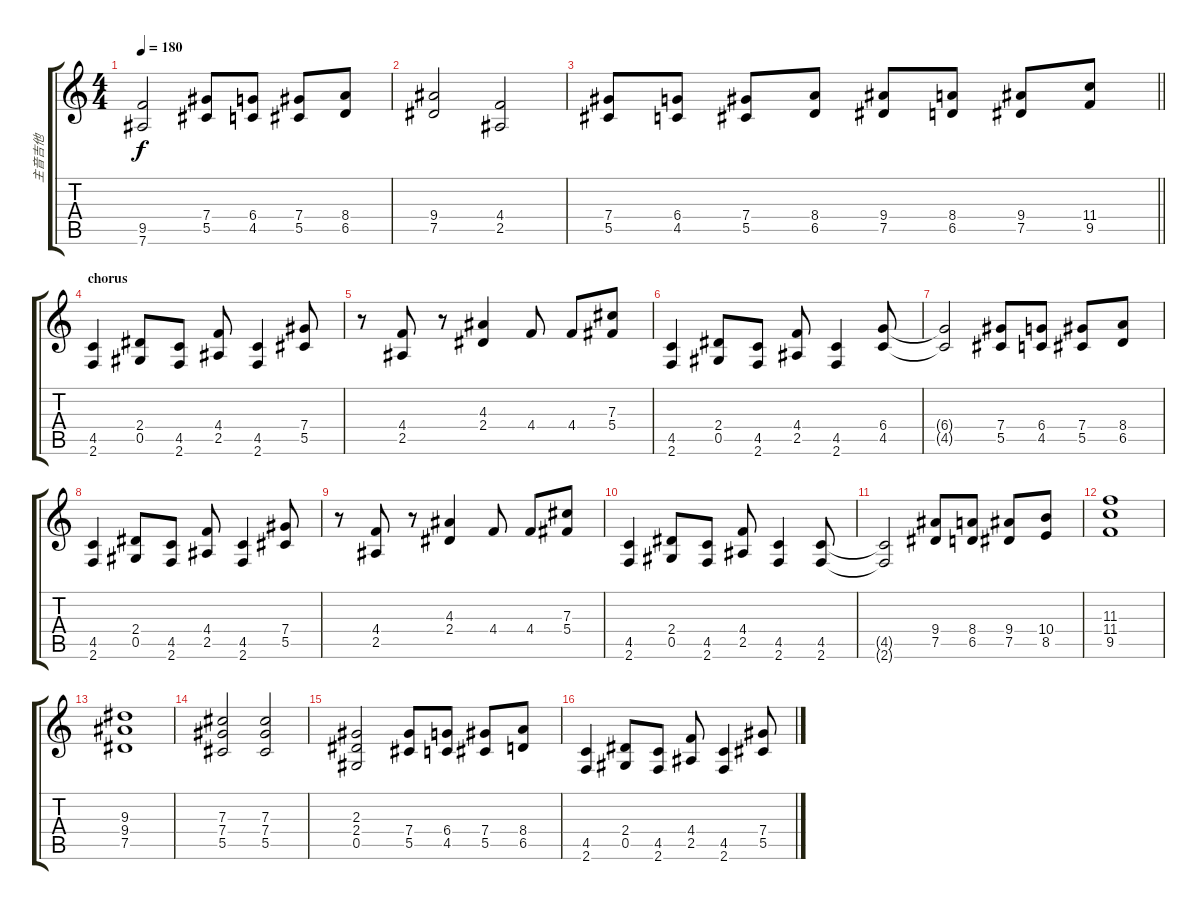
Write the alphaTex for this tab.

\track ("主音吉他" "主音吉他") {instrument distortionguitar}
\staff {score tabs}
\tuning (Eb4 Bb3 Gb3 Db3 Ab2 Eb2) {hide}
\ts (4 4)
\tempo 180
\clef g2
\ks c
(9.5 7.6).2{dy f} (7.4 5.5).8 (6.4 4.5).8 (7.4 5.5).8 (8.4 6.5).8 |
(9.4 7.5).2 (4.4 2.5).2 |
\barLineRight lightlight
(7.4 5.5).8 (6.4 4.5).8 (7.4 5.5).8 (8.4 6.5).8 (9.4 7.5).8 (8.4 6.5).8 (9.4 7.5).8 (11.4 9.5).8 |
\section ("" "chorus")
(4.5 2.6).4 (2.4 0.5).8 (4.5 2.6).8 (4.4 2.5).8 (4.5 2.6).4 (7.4 5.5).8 |
r.8 (4.4 2.5).8 r.8 (4.3 2.4).4 4.4.8 4.4.8 (7.3 5.4).8 |
(4.5 2.6).4 (2.4 0.5).8 (4.5 2.6).8 (4.4 2.5).8 (4.5 2.6).4 (6.4 4.5).8 |
(6.4{t} 4.5{t}).2 (7.4 5.5).8 (6.4 4.5).8 (7.4 5.5).8 (8.4 6.5).8 |
(4.5 2.6).4 (2.4 0.5).8 (4.5 2.6).8 (4.4 2.5).8 (4.5 2.6).4 (7.4 5.5).8 |
r.8 (4.4 2.5).8 r.8 (4.3 2.4).4 4.4.8 4.4.8 (7.3 5.4).8 |
(4.5 2.6).4 (2.4 0.5).8 (4.5 2.6).8 (4.4 2.5).8 (4.5 2.6).4 (4.5 2.6).8 |
(4.5{t} 2.6{t}).2 (9.4 7.5).8 (8.4 6.5).8 (9.4 7.5).8 (10.4 8.5).8 |
(11.3 11.4 9.5).1 |
(9.3 9.4 7.5).1 |
(7.3 7.4 5.5).2 (7.3 7.4 5.5).2 |
(2.3 2.4 0.5).2 (7.4 5.5).8 (6.4 4.5).8 (7.4 5.5).8 (8.4 6.5).8 |
(4.5 2.6).4 (2.4 0.5).8 (4.5 2.6).8 (4.4 2.5).8 (4.5 2.6).4 (7.4 5.5).8
